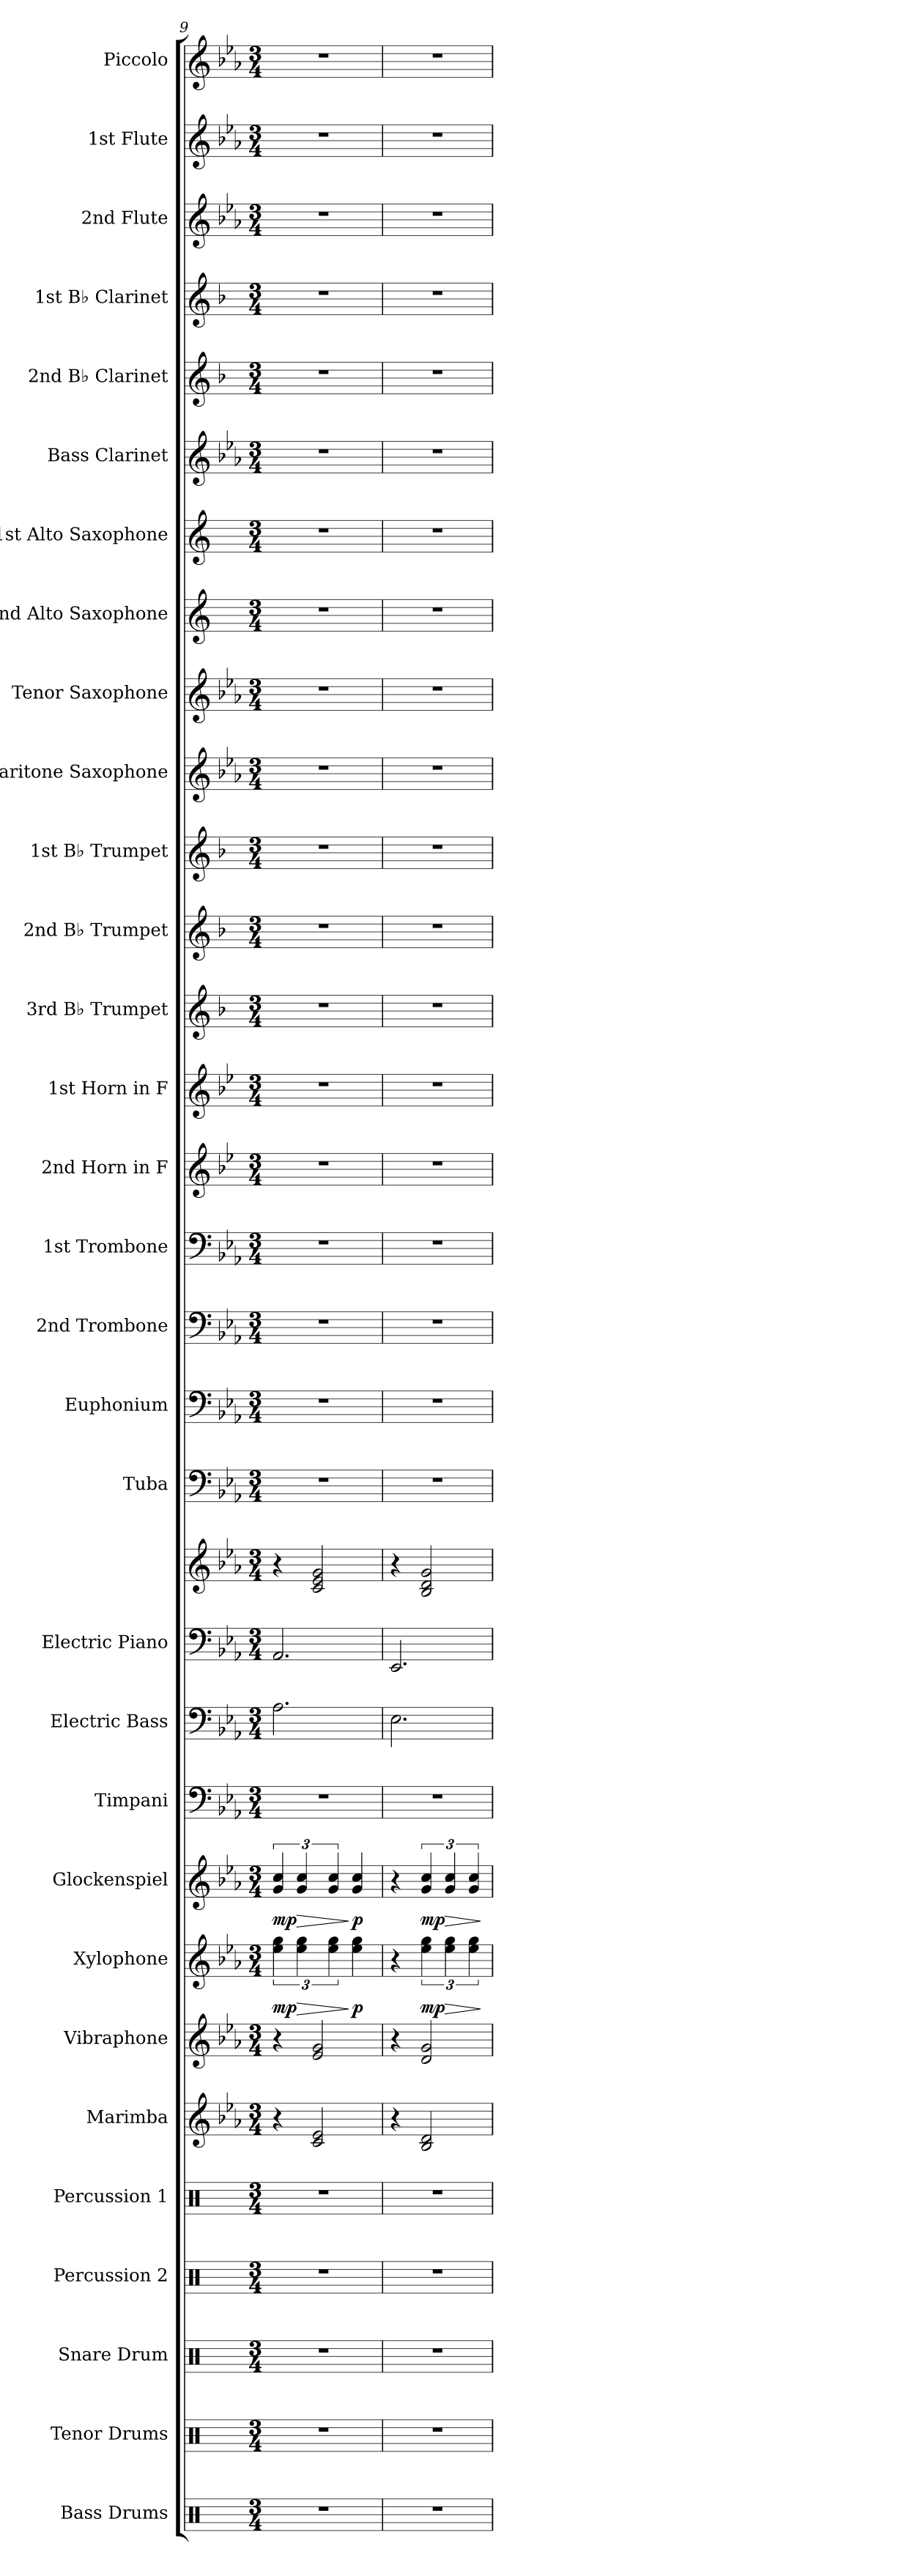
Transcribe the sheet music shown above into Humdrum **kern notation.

**kern	**kern	**kern	**kern	**kern	**kern	**kern	**kern	**dynam	**kern	**dynam	**kern	**kern	**kern	**kern	**kern	**kern	**kern	**kern	**kern	**kern	**kern	**kern	**kern	**kern	**kern	**kern	**kern	**kern	**kern	**kern	**kern	**kern	**kern
*part31	*part30	*part29	*part28	*part27	*part26	*part25	*part24	*part24	*part23	*part23	*part22	*part21	*part20	*part20	*part19	*part18	*part17	*part16	*part15	*part14	*part13	*part12	*part11	*part10	*part9	*part8	*part7	*part6	*part5	*part4	*part3	*part2	*part1
*staff32	*staff31	*staff30	*staff29	*staff28	*staff27	*staff26	*staff25	*staff25	*staff24	*staff24	*staff23	*staff22	*staff21	*staff20	*staff19	*staff18	*staff17	*staff16	*staff15	*staff14	*staff13	*staff12	*staff11	*staff10	*staff9	*staff8	*staff7	*staff6	*staff5	*staff4	*staff3	*staff2	*staff1
*I"Bass Drums	*I"Tenor Drums	*I"Snare Drum	*I"Percussion 2	*I"Percussion 1	*I"Marimba	*I"Vibraphone	*I"Xylophone	*	*I"Glockenspiel	*	*I"Timpani	*I"Electric Bass	*I"Electric Piano	*	*I"Tuba	*I"Euphonium	*I"2nd Trombone	*I"1st Trombone	*I"2nd Horn in F	*I"1st Horn in F	*I"3rd B♭ Trumpet	*I"2nd B♭ Trumpet	*I"1st B♭ Trumpet	*I"Baritone Saxophone	*I"Tenor Saxophone	*I"2nd Alto Saxophone	*I"1st Alto Saxophone	*I"Bass Clarinet	*I"2nd B♭ Clarinet	*I"1st B♭ Clarinet	*I"2nd Flute	*I"1st Flute	*I"Piccolo
*I'B.D.	*I'T.D.	*I'S.D.	*I'Perc.	*I'Perc.	*I'Mrm.	*I'Vib.	*I'Xyl.	*	*I'Glock.	*	*I'Timp.	*I'El. B.	*I'El. Pno.	*	*I'Tba.	*I'Euph.	*I'Tbn.	*I'Tbn.	*	*	*I'B♭ Tpt.	*I'B♭ Tpt.	*I'B♭ Tpt.	*I'Bar. Sax.	*I'T. Sax.	*I'A. Sax.	*I'A. Sax.	*I'B. Cl.	*I'B♭ Cl.	*I'B♭ Cl.	*I'Fl.	*I'Fl.	*I'Picc.
*clefX	*clefX	*clefX	*clefX	*clefX	*clefG2	*clefG2	*clefG2	*	*clefG2	*	*clefF4	*clefF4	*clefF4	*clefG2	*clefF4	*clefF4	*clefF4	*clefF4	*clefG2	*clefG2	*clefG2	*clefG2	*clefG2	*clefG2	*clefG2	*clefG2	*clefG2	*clefG2	*clefG2	*clefG2	*clefG2	*clefG2	*clefG2
*	*	*	*	*	*	*	*ITrd-7c-12	*	*ITrd-14c-24	*	*	*ITrd7c12	*	*	*	*	*	*	*ITrd4c7	*ITrd4c7	*ITrd1c2	*ITrd1c2	*ITrd1c2	*ITrd12c21	*ITrd8c14	*ITrd5c9	*ITrd5c9	*ITrd8c14	*ITrd1c2	*ITrd1c2	*	*	*ITrd-7c-12
*k[]	*k[]	*k[]	*k[]	*k[]	*k[b-e-a-]	*k[b-e-a-]	*k[b-e-a-]	*	*k[b-e-a-]	*	*k[b-e-a-]	*k[b-e-a-]	*k[b-e-a-]	*k[b-e-a-]	*k[b-e-a-]	*k[b-e-a-]	*k[b-e-a-]	*k[b-e-a-]	*k[b-e-a-]	*k[b-e-a-]	*k[b-e-a-]	*k[b-e-a-]	*k[b-e-a-]	*k[b-e-a-]	*k[b-e-a-]	*k[b-e-a-]	*k[b-e-a-]	*k[b-e-a-]	*k[b-e-a-]	*k[b-e-a-]	*k[b-e-a-]	*k[b-e-a-]	*k[b-e-a-]
*M3/4	*M3/4	*M3/4	*M3/4	*M3/4	*M3/4	*M3/4	*M3/4	*	*M3/4	*	*M3/4	*M3/4	*M3/4	*M3/4	*M3/4	*M3/4	*M3/4	*M3/4	*M3/4	*M3/4	*M3/4	*M3/4	*M3/4	*M3/4	*M3/4	*M3/4	*M3/4	*M3/4	*M3/4	*M3/4	*M3/4	*M3/4	*M3/4
=9	=9	=9	=9	=9	=9	=9	=9	=9	=9	=9	=9	=9	=9	=9	=9	=9	=9	=9	=9	=9	=9	=9	=9	=9	=9	=9	=9	=9	=9	=9	=9	=9	=9
!	!	!	!	!	!	!	!	!LO:DY:b	!	!LO:DY:b	!	!	!	!	!	!	!	!	!	!	!	!	!	!	!	!	!	!	!	!	!	!	!
2.r	2.r	2.r	2.r	2.r	4r	4r	6eee-\ 6ggg\	mp	6ggg/ 6cccc/	mp	2.r	2.AA-\	2.AA-/	4r	2.r	2.r	2.r	2.r	2.r	2.r	2.r	2.r	2.r	2.r	2.r	2.r	2.r	2.r	2.r	2.r	2.r	2.r	2.r
!	!	!	!	!	!	!	!	!LO:HP:b	!	!LO:HP:b	!	!	!	!	!	!	!	!	!	!	!	!	!	!	!	!	!	!	!	!	!	!	!
.	.	.	.	.	.	.	6eee-\ 6ggg\	>	6ggg/ 6cccc/	>	.	.	.	.	.	.	.	.	.	.	.	.	.	.	.	.	.	.	.	.	.	.	.
.	.	.	.	.	2c/ 2e-/	2e-/ 2g/	.	.	.	.	.	.	.	2c/ 2e-/ 2g/	.	.	.	.	.	.	.	.	.	.	.	.	.	.	.	.	.	.	.
.	.	.	.	.	.	.	6eee-\ 6ggg\	.	6ggg/ 6cccc/	.	.	.	.	.	.	.	.	.	.	.	.	.	.	.	.	.	.	.	.	.	.	.	.
!	!	!	!	!	!	!	!	!LO:DY:n=1:b	!	!LO:DY:n=1:b	!	!	!	!	!	!	!	!	!	!	!	!	!	!	!	!	!	!	!	!	!	!	!
.	.	.	.	.	.	.	4eee-\ 4ggg\	] p	4ggg/ 4cccc/	] p	.	.	.	.	.	.	.	.	.	.	.	.	.	.	.	.	.	.	.	.	.	.	.
!!LO:PB:g=z
=10	=10	=10	=10	=10	=10	=10	=10	=10	=10	=10	=10	=10	=10	=10	=10	=10	=10	=10	=10	=10	=10	=10	=10	=10	=10	=10	=10	=10	=10	=10	=10	=10	=10
2.r	2.r	2.r	2.r	2.r	4r	4r	4r	.	4r	.	2.r	2.EE-\	2.EE-/	4r	2.r	2.r	2.r	2.r	2.r	2.r	2.r	2.r	2.r	2.r	2.r	2.r	2.r	2.r	2.r	2.r	2.r	2.r	2.r
!	!	!	!	!	!	!	!	!LO:DY:b	!	!LO:DY:b	!	!	!	!	!	!	!	!	!	!	!	!	!	!	!	!	!	!	!	!	!	!	!
.	.	.	.	.	2B-/ 2d/	2d/ 2g/	6eee-\ 6ggg\	mp	6ggg/ 6cccc/	mp	.	.	.	2B-/ 2d/ 2g/	.	.	.	.	.	.	.	.	.	.	.	.	.	.	.	.	.	.	.
!	!	!	!	!	!	!	!	!LO:HP:b	!	!LO:HP:b	!	!	!	!	!	!	!	!	!	!	!	!	!	!	!	!	!	!	!	!	!	!	!
.	.	.	.	.	.	.	6eee-\ 6ggg\	>	6ggg/ 6cccc/	>	.	.	.	.	.	.	.	.	.	.	.	.	.	.	.	.	.	.	.	.	.	.	.
.	.	.	.	.	.	.	6eee-\ 6ggg\	.	6ggg/ 6cccc/	.	.	.	.	.	.	.	.	.	.	.	.	.	.	.	.	.	.	.	.	.	.	.	.
.	.	.	.	.	.	.	.	]	.	]	.	.	.	.	.	.	.	.	.	.	.	.	.	.	.	.	.	.	.	.	.	.	.
=	=	=	=	=	=	=	=	=	=	=	=	=	=	=	=	=	=	=	=	=	=	=	=	=	=	=	=	=	=	=	=	=	=
*-	*-	*-	*-	*-	*-	*-	*-	*-	*-	*-	*-	*-	*-	*-	*-	*-	*-	*-	*-	*-	*-	*-	*-	*-	*-	*-	*-	*-	*-	*-	*-	*-	*-
